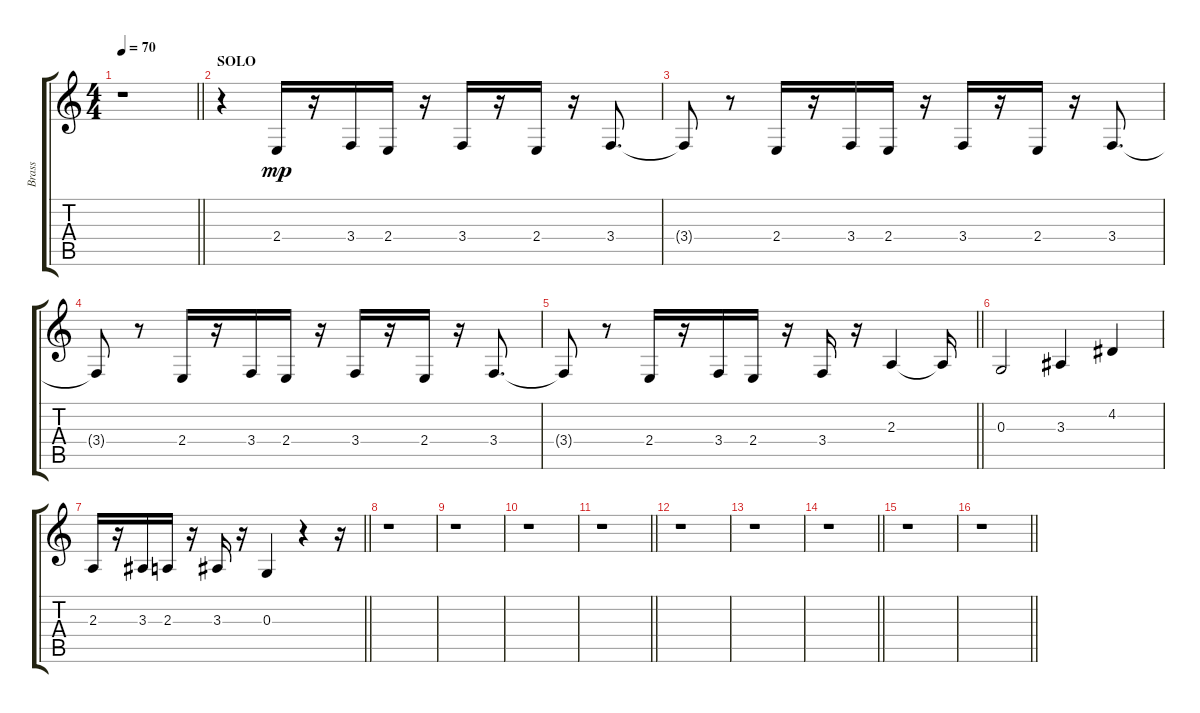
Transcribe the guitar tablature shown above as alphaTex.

\track ("Brass" "Brass") {instrument altosax}
\staff {score tabs}
\tuning (E4 B3 G3 D3 A2 E2) {hide}
\ts (4 4)
\section ("" "")
\tempo 70
\clef g2
\barLineRight lightlight
\ks c
r.1{dy f} |
\section ("" "SOLO")
r.4 2.4.16{dy mp} r.16 3.4.16 2.4.16 r.16 3.4.16 r.16 2.4.16 r.16 3.4.8{d} |
3.4{t}.8 r.8 2.4.16 r.16 3.4.16 2.4.16 r.16 3.4.16 r.16 2.4.16 r.16 3.4.8{d} |
3.4{t}.8 r.8 2.4.16 r.16 3.4.16 2.4.16 r.16 3.4.16 r.16 2.4.16 r.16 3.4.8{d} |
\barLineRight lightlight
3.4{t}.8 r.8 2.4.16 r.16 3.4.16 2.4.16 r.16 3.4.16 r.16 2.3.4 2.3{t}.16 |
\section ("" "")
0.3.2 3.3.4 4.2.4 |
\barLineRight lightlight
2.3.16 r.16 3.3.16 2.3.16 r.16 3.3.16 r.16 0.3.4 r.4 r.16 |
\section ("" "")
r.1 |
r.1 |
r.1 |
\barLineRight lightlight
r.1 |
r.1 |
r.1 |
\barLineRight lightlight
r.1 |
\section ("" "")
r.1 |
\barLineRight lightlight
r.1
